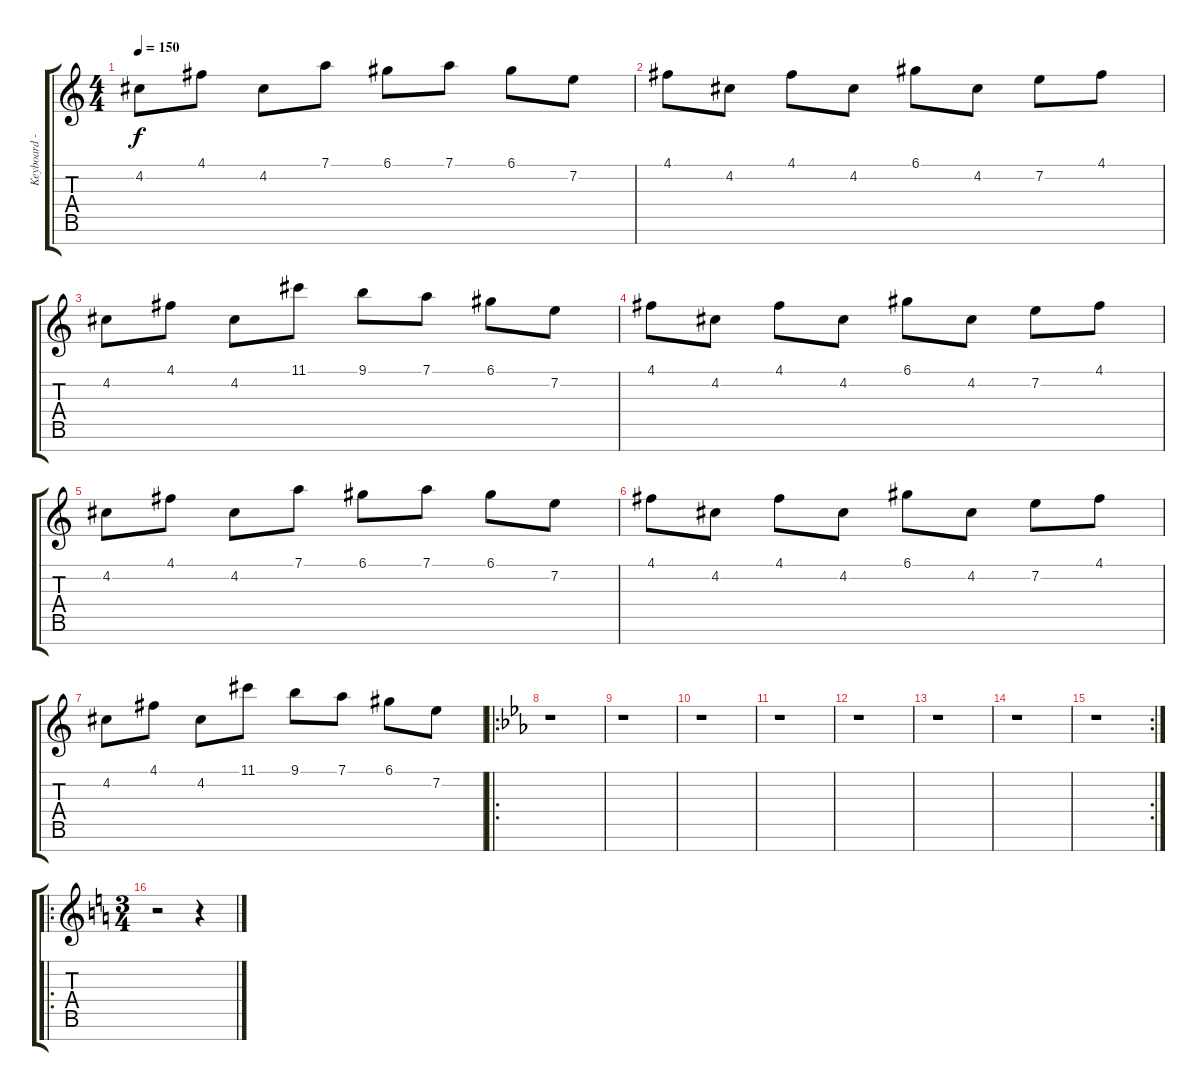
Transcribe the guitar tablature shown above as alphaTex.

\track ("Keyboard - Leads" "Keyboard -") {instrument lead2sawtooth}
\staff {score tabs}
\tuning (D5 A4 F4 C4 G3 D3 A2) {hide}
\ts (4 4)
\tempo 150
\clef g2
\ks aminor
4.2.8{dy f} 4.1.8 4.2.8 7.1.8 6.1.8 7.1.8 6.1.8 7.2.8 |
4.1.8 4.2.8 4.1.8 4.2.8 6.1.8 4.2.8 7.2.8 4.1.8 |
4.2.8 4.1.8 4.2.8 11.1.8 9.1.8 7.1.8 6.1.8 7.2.8 |
4.1.8{volume 10 instrument fx4atmosphere} 4.2.8 4.1.8 4.2.8 6.1.8 4.2.8 7.2.8 4.1.8 |
4.2.8 4.1.8 4.2.8 7.1.8 6.1.8 7.1.8 6.1.8 7.2.8 |
4.1.8 4.2.8 4.1.8 4.2.8 6.1.8 4.2.8 7.2.8 4.1.8 |
4.2.8 4.1.8 4.2.8 11.1.8 9.1.8 7.1.8 6.1.8 7.2.8 |
\ro
\ks cminor
r.1 |
r.1 |
r.1 |
r.1 |
r.1 |
r.1 |
r.1 |
\rc 2
r.1 |
\ro
\ts (3 4)
\ks aminor
r.2 r.4
